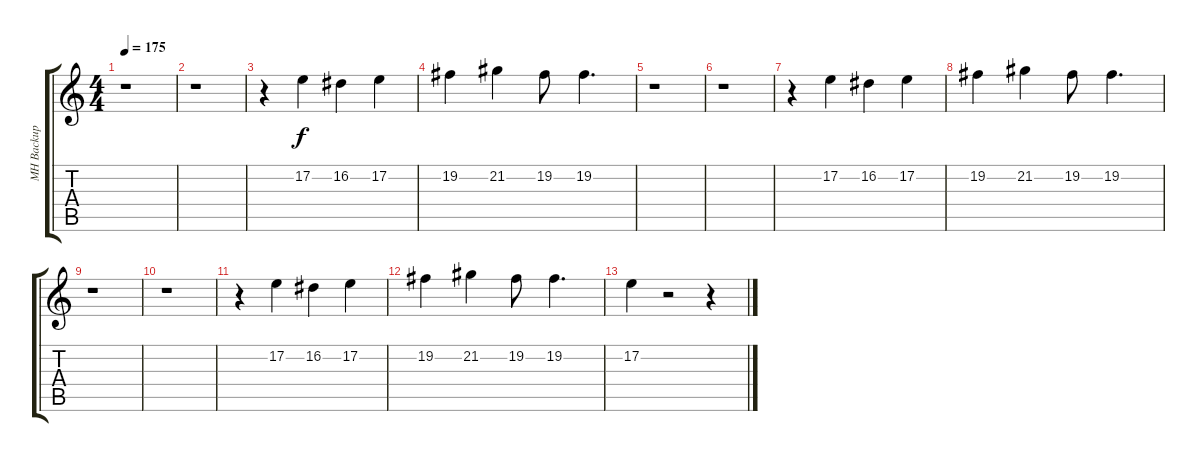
\track ("MH Backup Vocals" "MH Backup ") {instrument cello}
\staff {score tabs}
\tuning (E4 B3 G3 D3 A2 E2) {hide}
\ts (4 4)
\tempo 175
\clef g2
\ks c
r.1{dy f} |
r.1 |
r.4 17.2.4 16.2.4 17.2.4 |
19.2.4 21.2.4 19.2.8 19.2.4{d} |
r.1 |
r.1 |
r.4 17.2.4 16.2.4 17.2.4 |
19.2.4 21.2.4 19.2.8 19.2.4{d} |
r.1 |
r.1 |
r.4 17.2.4 16.2.4 17.2.4 |
19.2.4 21.2.4 19.2.8 19.2.4{d} |
17.2.4 r.2 r.4
